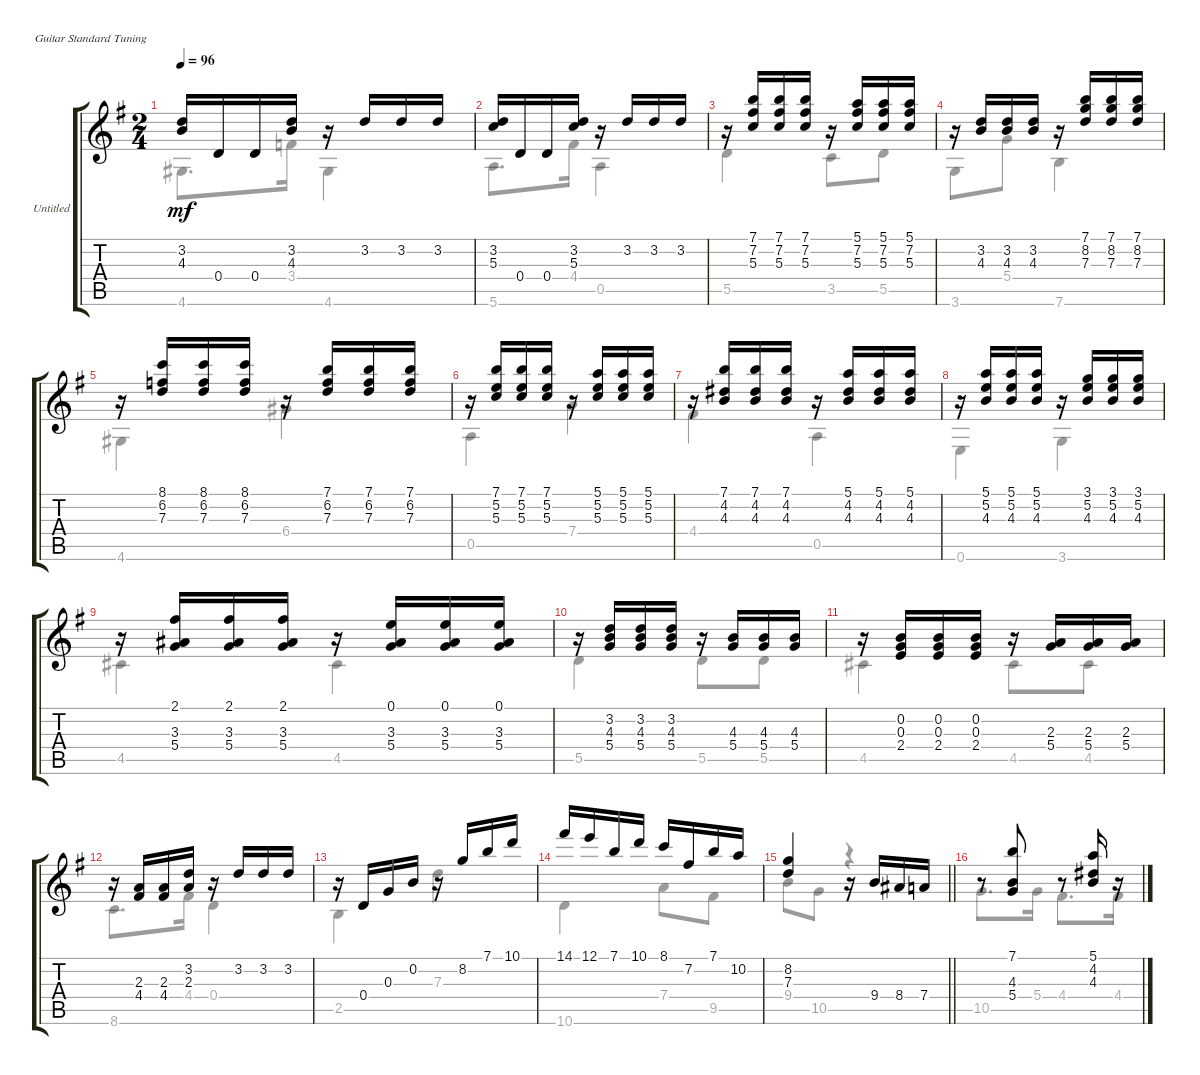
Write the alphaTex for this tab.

\bracketExtendMode groupsimilarinstruments
\firstSystemTrackNameOrientation horizontal
\otherSystemsTrackNameOrientation horizontal
\track ("Untitled" "Untitled") {instrument acousticguitarnylon}
\staff {score tabs}
\tuning (E4 B3 G3 D3 A2 E2)
\voice
\ts (2 4)
\tempo 96
\clef g2
\ks g
(3.2 4.3).16{dy mf} 0.4.16 0.4.16 (3.2 4.3).16 r.16 3.2.16 3.2.16 3.2.16 |
(3.2 5.3).16 0.4.16 0.4.16 (3.2 5.3).16 r.16 3.2.16 3.2.16 3.2.16 |
r.16 (7.1 7.2 5.3).16 (7.1 7.2 5.3).16 (7.1 7.2 5.3).16 r.16 (5.1 7.2 5.3).16 (5.1 7.2 5.3).16 (5.1 7.2 5.3).16 |
r.16 (3.2 4.3).16 (3.2 4.3).16 (3.2 4.3).16 r.16 (7.1 8.2 7.3).16 (7.1 8.2 7.3).16 (7.1 8.2 7.3).16 |
r.16 (8.1 6.2 7.3).16 (8.1 6.2 7.3).16 (8.1 6.2 7.3).16 r.16 (7.1 6.2 7.3).16 (7.1 6.2 7.3).16 (7.1 6.2 7.3).16 |
r.16 (7.1 5.2 5.3).16 (7.1 5.2 5.3).16 (7.1 5.2 5.3).16 r.16 (5.1 5.2 5.3).16 (5.1 5.2 5.3).16 (5.1 5.2 5.3).16 |
r.16 (7.1 4.2 4.3).16 (7.1 4.2 4.3).16 (7.1 4.2 4.3).16 r.16 (5.1 4.2 4.3).16 (5.1 4.2 4.3).16 (5.1 4.2 4.3).16 |
r.16 (5.1 5.2 4.3).16 (5.1 5.2 4.3).16 (5.1 5.2 4.3).16 r.16 (3.1 5.2 4.3).16 (3.1 5.2 4.3).16 (3.1 5.2 4.3).16 |
r.16 (2.1 3.3 5.4).16 (2.1 3.3 5.4).16 (2.1 3.3 5.4).16 r.16 (0.1 3.3 5.4).16 (0.1 3.3 5.4).16 (0.1 3.3 5.4).16 |
r.16 (3.2 4.3 5.4).16 (3.2 4.3 5.4).16 (3.2 4.3 5.4).16 r.16 (4.3 5.4).16 (4.3 5.4).16 (4.3 5.4).16 |
r.16 (0.2 0.3 2.4).16 (0.2 0.3 2.4).16 (0.2 0.3 2.4).16 r.16 (2.3 5.4).16 (2.3 5.4).16 (2.3 5.4).16 |
r.16 (2.3 4.4).16 (2.3 4.4).16 (3.2 2.3).16 r.16 3.2.16 3.2.16 3.2.16 |
r.16 0.4.16 0.3.16 0.2.16 r.16 8.2.16 7.1.16 10.1.16 |
14.1.16 12.1.16 7.1.16 10.1.16 8.1.16 7.2.16 7.1.16 10.2.16 |
\barLineRight lightlight
(8.2 7.3).4 r.16 9.4.16 8.4.16 7.4.16 |
r.8 (7.1 4.3 5.4).8 r.8 (5.1 4.2 4.3).16 r.16
\voice
\clef g2
\ottava regular
\simile none
\ks g
4.6.8{d dy mf} 3.4.16 4.6.4 |
5.6.8{d} 4.4.16 0.5.4 |
5.5.4 3.5.8 5.5.8 |
3.6.8 5.4.8 7.6.4 |
4.6.4 6.4.4 |
0.5.4 7.4.4 |
4.4.4 0.5.4 |
0.6.4 3.6.4 |
4.5.4 4.5.4 |
5.5.4 5.5.8 5.5.8 |
4.5.4 4.5.8 4.5.8 |
8.6.8{d} 4.4.16 0.4.4 |
2.5.4 7.3.4 |
10.6.4 7.4.8 9.5.8 |
\barLineRight lightlight
9.4.8 10.5.8 r.4 |
10.5.8{d} 5.4.16 4.4.8{d} 4.4.16
